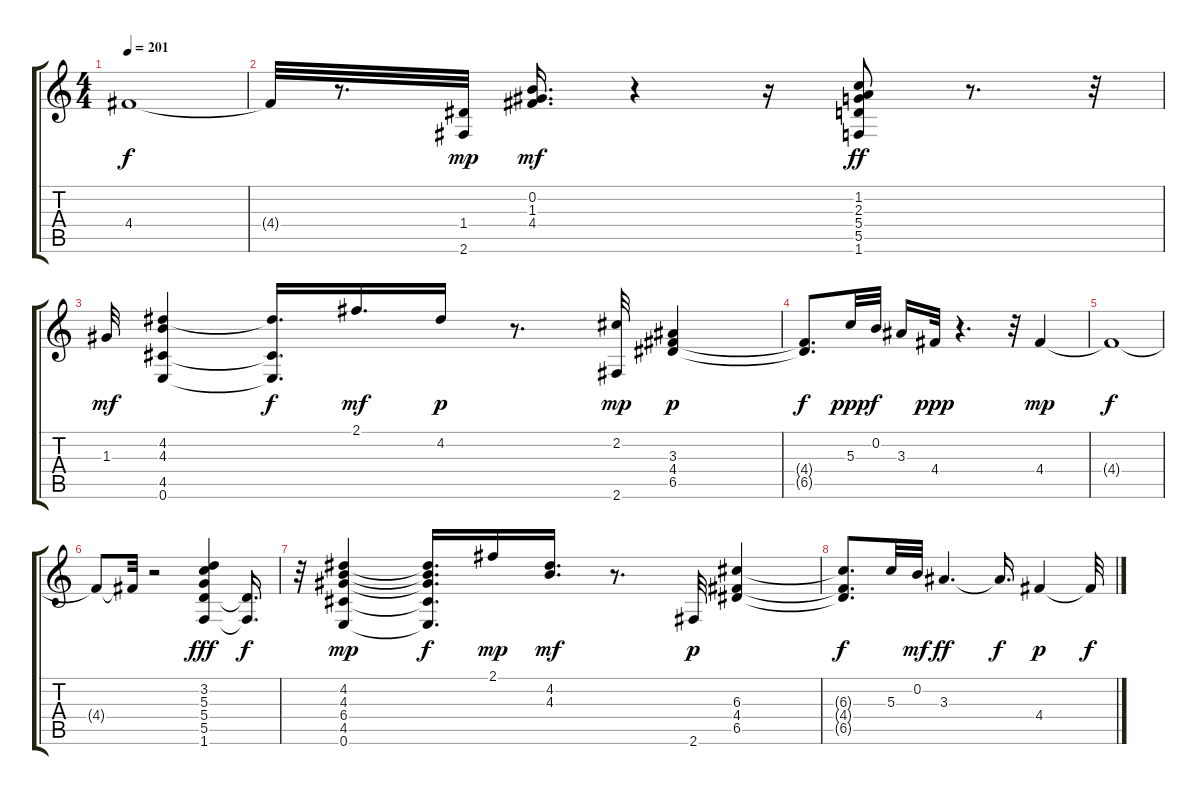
\track "" {instrument electricguitarjazz}
\staff {score tabs}
\tuning (E4 B3 G3 D3 A2 E2) {hide}
\ts (4 4)
\tempo 201
\clef g2
\ks c
4.4{t}.1{dy f} |
4.4{t}.32 r.8{d} (1.4 2.6).32{dy mp} (0.2 1.3 4.4).16{d dy mf} r.4 r.16 (1.2 2.3 5.4 5.5 1.6).8{dy ff} r.8{d} r.32 |
1.3.32{dy mf} (4.2 4.3 4.5 0.6).4 (4.2{t} 4.5{t} 0.6{t}).16{d dy f} 2.1.16{d dy mf} 4.2.16{dy p} r.8{d} (2.2 2.6).32{dy mp} (3.3 4.4 6.5).4{dy p} |
(4.4{t} 6.5{t}).8{d dy f} 5.3.32{dy ppp} 0.2.32{dy f} 3.3.16 4.4.32{dy ppp} r.4{d} r.32 4.4.4{dy mp} |
4.4{t}.1{dy f} |
4.4{t}.8 4.4{t}.32 r.2 (3.2 5.3 5.4 5.5 1.6).4{dy fff} (5.5{t} 1.6{t}).16{d dy f} |
r.32 (4.2 4.3 6.4 4.5 0.6).4{dy mp} (4.2{t} 4.3{t} 6.4{t} 4.5{t} 0.6{t}).16{d dy f} 2.1.16{dy mp} (4.2 4.3).16{d dy mf} r.8{d} 2.6.32{dy p} (6.3 4.4 6.5).4 |
(6.3{t} 4.4{t} 6.5{t}).8{d dy f} 5.3.32 0.2.32{dy mf} 3.3.4{d dy ff} 3.3{t}.16{d dy f} 4.4.4{dy p} 4.4{t}.32{dy f}
